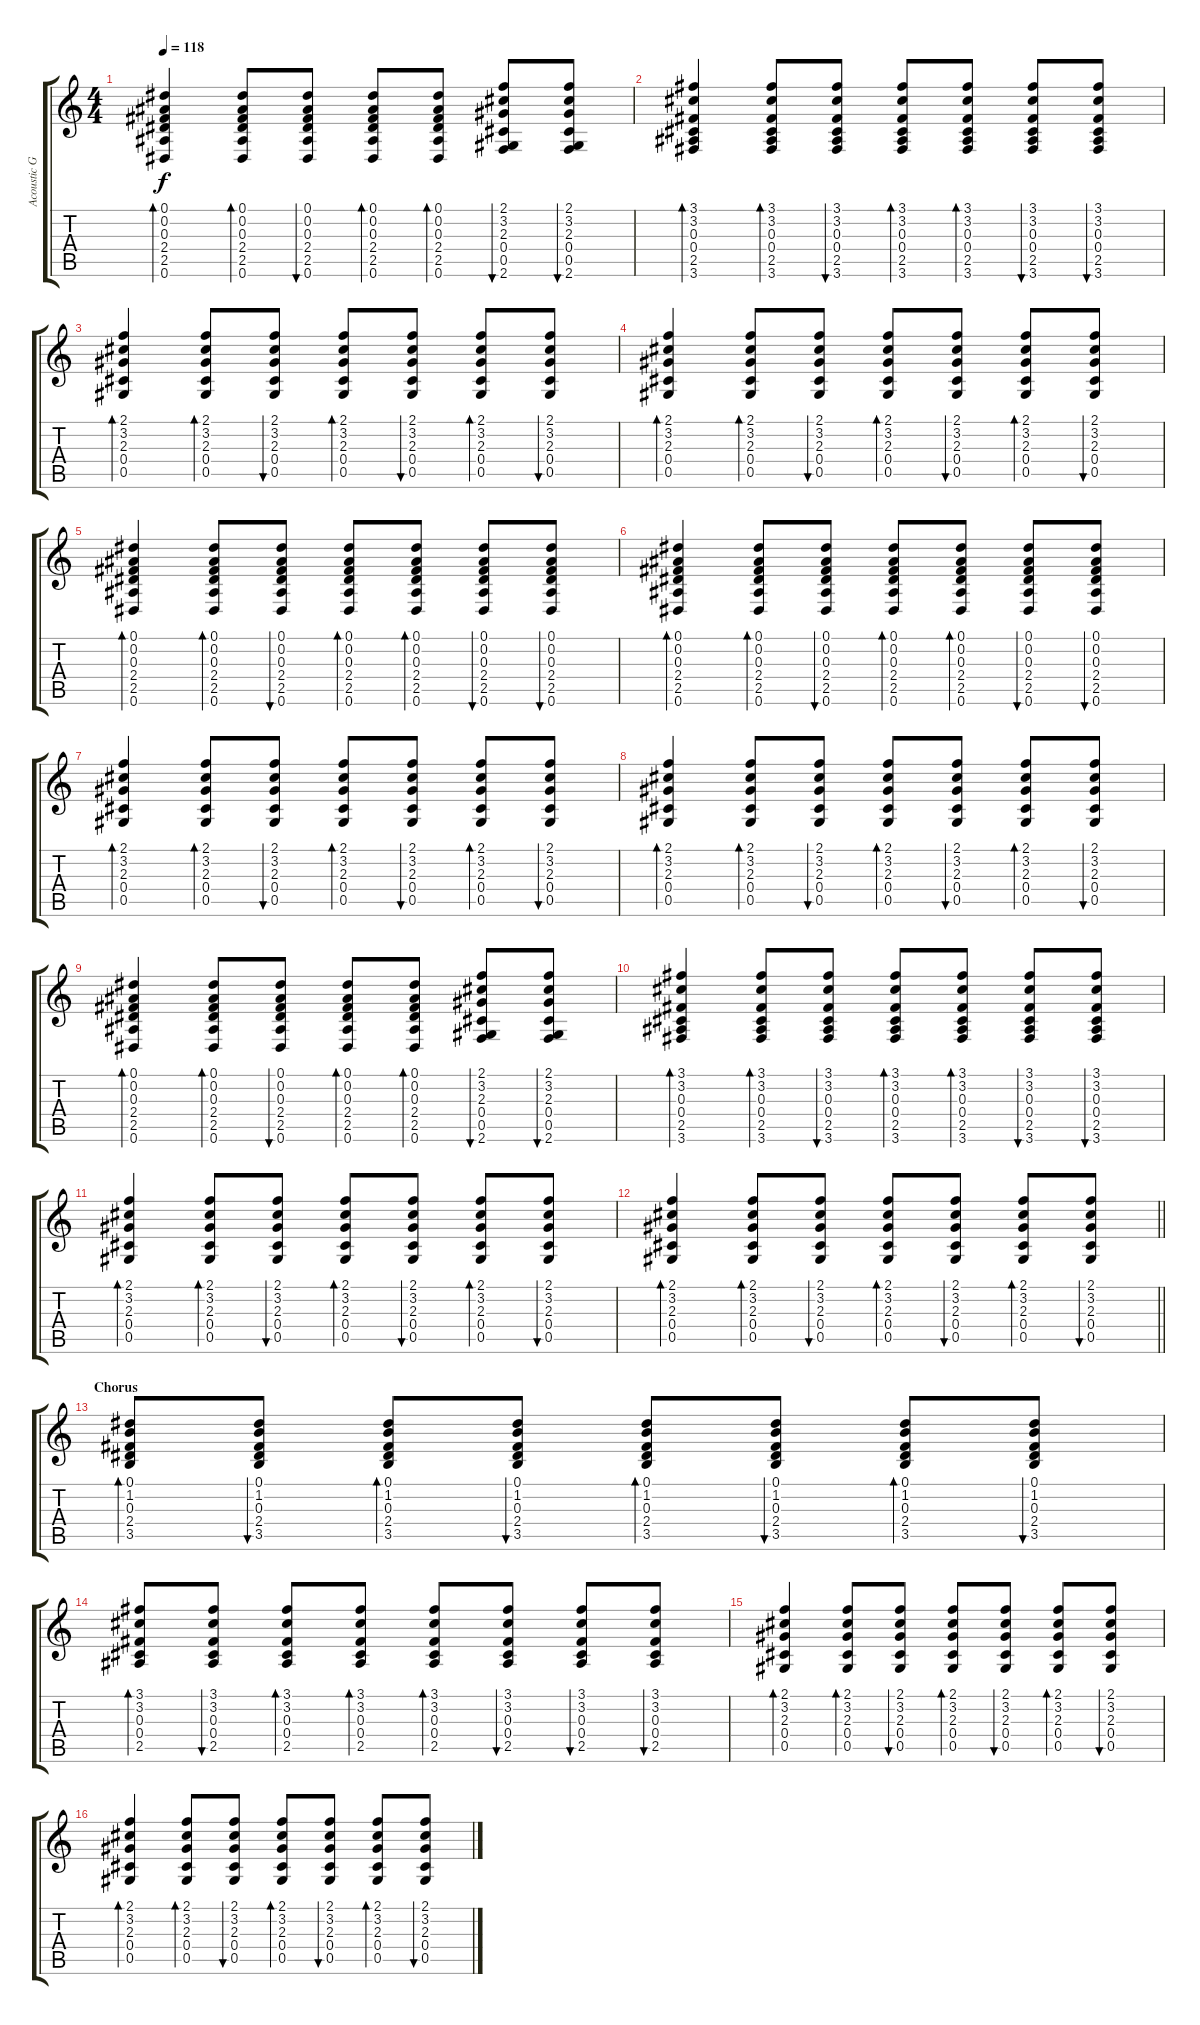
\track ("Acoustic Guitar" "Acoustic G") {instrument acousticguitarsteel}
\staff {score tabs}
\tuning (Eb4 Bb3 Gb3 Db3 Ab2 Eb2) {hide}
\ts (4 4)
\tempo 118
\clef g2
\ks c
(0.1 0.2 0.3 2.4 2.5 0.6).4{bd 60 dy f} (0.1 0.2 0.3 2.4 2.5 0.6).8{bd 30} (0.1 0.2 0.3 2.4 2.5 0.6).8{bu 30} (0.1 0.2 0.3 2.4 2.5 0.6).8{bd 30} (0.1 0.2 0.3 2.4 2.5 0.6).8{bd 30} (2.1 3.2 2.3 0.4 0.5 2.6).8{bu 30} (2.1 3.2 2.3 0.4 0.5 2.6).8{bu 30} |
(3.1 3.2 0.3 0.4 2.5 3.6).4{bd 60} (3.1 3.2 0.3 0.4 2.5 3.6).8{bd 30} (3.1 3.2 0.3 0.4 2.5 3.6).8{bu 30} (3.1 3.2 0.3 0.4 2.5 3.6).8{bd 30} (3.1 3.2 0.3 0.4 2.5 3.6).8{bd 30} (3.1 3.2 0.3 0.4 2.5 3.6).8{bu 30} (3.1 3.2 0.3 0.4 2.5 3.6).8{bu 30} |
(2.1 3.2 2.3 0.4 0.5).4{bd 30} (2.1 3.2 2.3 0.4 0.5).8{bd 30} (2.1 3.2 2.3 0.4 0.5).8{bu 30} (2.1 3.2 2.3 0.4 0.5).8{bd 30} (2.1 3.2 2.3 0.4 0.5).8{bu 30} (2.1 3.2 2.3 0.4 0.5).8{bd 30} (2.1 3.2 2.3 0.4 0.5).8{bu 30} |
(2.1 3.2 2.3 0.4 0.5).4{bd 30} (2.1 3.2 2.3 0.4 0.5).8{bd 30} (2.1 3.2 2.3 0.4 0.5).8{bu 30} (2.1 3.2 2.3 0.4 0.5).8{bd 30} (2.1 3.2 2.3 0.4 0.5).8{bu 30} (2.1 3.2 2.3 0.4 0.5).8{bd 30} (2.1 3.2 2.3 0.4 0.5).8{bu 30} |
(0.1 0.2 0.3 2.4 2.5 0.6).4{bd 60} (0.1 0.2 0.3 2.4 2.5 0.6).8{bd 30} (0.1 0.2 0.3 2.4 2.5 0.6).8{bu 30} (0.1 0.2 0.3 2.4 2.5 0.6).8{bd 30} (0.1 0.2 0.3 2.4 2.5 0.6).8{bd 30} (0.1 0.2 0.3 2.4 2.5 0.6).8{bu 30} (0.1 0.2 0.3 2.4 2.5 0.6).8{bu 30} |
(0.1 0.2 0.3 2.4 2.5 0.6).4{bd 60} (0.1 0.2 0.3 2.4 2.5 0.6).8{bd 30} (0.1 0.2 0.3 2.4 2.5 0.6).8{bu 30} (0.1 0.2 0.3 2.4 2.5 0.6).8{bd 30} (0.1 0.2 0.3 2.4 2.5 0.6).8{bd 30} (0.1 0.2 0.3 2.4 2.5 0.6).8{bu 30} (0.1 0.2 0.3 2.4 2.5 0.6).8{bu 30} |
(2.1 3.2 2.3 0.4 0.5).4{bd 30} (2.1 3.2 2.3 0.4 0.5).8{bd 30} (2.1 3.2 2.3 0.4 0.5).8{bu 30} (2.1 3.2 2.3 0.4 0.5).8{bd 30} (2.1 3.2 2.3 0.4 0.5).8{bu 30} (2.1 3.2 2.3 0.4 0.5).8{bd 30} (2.1 3.2 2.3 0.4 0.5).8{bu 30} |
(2.1 3.2 2.3 0.4 0.5).4{bd 30} (2.1 3.2 2.3 0.4 0.5).8{bd 30} (2.1 3.2 2.3 0.4 0.5).8{bu 30} (2.1 3.2 2.3 0.4 0.5).8{bd 30} (2.1 3.2 2.3 0.4 0.5).8{bu 30} (2.1 3.2 2.3 0.4 0.5).8{bd 30} (2.1 3.2 2.3 0.4 0.5).8{bu 30} |
(0.1 0.2 0.3 2.4 2.5 0.6).4{bd 60} (0.1 0.2 0.3 2.4 2.5 0.6).8{bd 30} (0.1 0.2 0.3 2.4 2.5 0.6).8{bu 30} (0.1 0.2 0.3 2.4 2.5 0.6).8{bd 30} (0.1 0.2 0.3 2.4 2.5 0.6).8{bd 30} (2.1 3.2 2.3 0.4 0.5 2.6).8{bu 30} (2.1 3.2 2.3 0.4 0.5 2.6).8{bu 30} |
(3.1 3.2 0.3 0.4 2.5 3.6).4{bd 60} (3.1 3.2 0.3 0.4 2.5 3.6).8{bd 30} (3.1 3.2 0.3 0.4 2.5 3.6).8{bu 30} (3.1 3.2 0.3 0.4 2.5 3.6).8{bd 30} (3.1 3.2 0.3 0.4 2.5 3.6).8{bd 30} (3.1 3.2 0.3 0.4 2.5 3.6).8{bu 30} (3.1 3.2 0.3 0.4 2.5 3.6).8{bu 30} |
(2.1 3.2 2.3 0.4 0.5).4{bd 30} (2.1 3.2 2.3 0.4 0.5).8{bd 30} (2.1 3.2 2.3 0.4 0.5).8{bu 30} (2.1 3.2 2.3 0.4 0.5).8{bd 30} (2.1 3.2 2.3 0.4 0.5).8{bu 30} (2.1 3.2 2.3 0.4 0.5).8{bd 30} (2.1 3.2 2.3 0.4 0.5).8{bu 30} |
\barLineRight lightlight
(2.1 3.2 2.3 0.4 0.5).4{bd 30} (2.1 3.2 2.3 0.4 0.5).8{bd 30} (2.1 3.2 2.3 0.4 0.5).8{bu 30} (2.1 3.2 2.3 0.4 0.5).8{bd 30} (2.1 3.2 2.3 0.4 0.5).8{bu 30} (2.1 3.2 2.3 0.4 0.5).8{bd 30} (2.1 3.2 2.3 0.4 0.5).8{bu 30} |
\section ("" "Chorus")
(0.1 1.2 0.3 2.4 3.5).8{bd 30} (0.1 1.2 0.3 2.4 3.5).8{bu 30} (0.1 1.2 0.3 2.4 3.5).8{bd 30} (0.1 1.2 0.3 2.4 3.5).8{bu 30} (0.1 1.2 0.3 2.4 3.5).8{bd 30} (0.1 1.2 0.3 2.4 3.5).8{bu 30} (0.1 1.2 0.3 2.4 3.5).8{bd 30} (0.1 1.2 0.3 2.4 3.5).8{bu 30} |
(3.1 3.2 0.3 0.4 2.5).8{bd 30} (3.1 3.2 0.3 0.4 2.5).8{bu 30} (3.1 3.2 0.3 0.4 2.5).8{bd 30} (3.1 3.2 0.3 0.4 2.5).8{bd 30} (3.1 3.2 0.3 0.4 2.5).8{bd 30} (3.1 3.2 0.3 0.4 2.5).8{bu 30} (3.1 3.2 0.3 0.4 2.5).8{bu 30} (3.1 3.2 0.3 0.4 2.5).8{bu 30} |
(2.1 3.2 2.3 0.4 0.5).4{bd 30} (2.1 3.2 2.3 0.4 0.5).8{bd 30} (2.1 3.2 2.3 0.4 0.5).8{bu 30} (2.1 3.2 2.3 0.4 0.5).8{bd 30} (2.1 3.2 2.3 0.4 0.5).8{bu 30} (2.1 3.2 2.3 0.4 0.5).8{bd 30} (2.1 3.2 2.3 0.4 0.5).8{bu 30} |
(2.1 3.2 2.3 0.4 0.5).4{bd 30} (2.1 3.2 2.3 0.4 0.5).8{bd 30} (2.1 3.2 2.3 0.4 0.5).8{bu 30} (2.1 3.2 2.3 0.4 0.5).8{bd 30} (2.1 3.2 2.3 0.4 0.5).8{bu 30} (2.1 3.2 2.3 0.4 0.5).8{bd 30} (2.1 3.2 2.3 0.4 0.5).8{bu 30}
